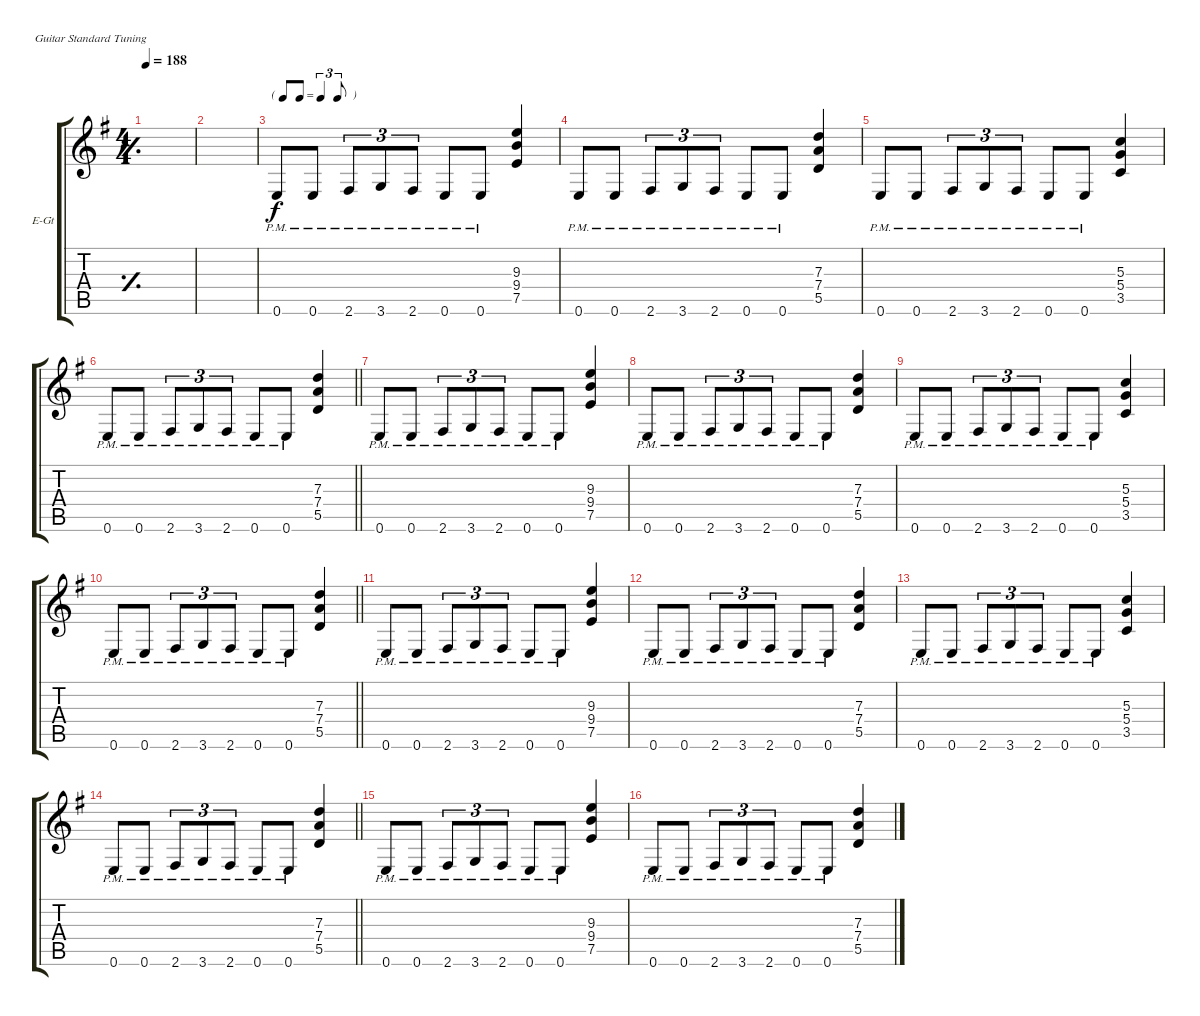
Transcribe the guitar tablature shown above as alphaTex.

\bracketExtendMode groupsimilarinstruments
\firstSystemTrackNameOrientation horizontal
\otherSystemsTrackNameOrientation horizontal
\track ("James Hetfield" "E-Gt") {instrument distortionguitar}
\staff {score tabs}
\tuning (E4 B3 G3 D3 A2 E2)
\ts (4 4)
\tempo 188
\clef g2
\simile simple
\ks g
|
|
\tf triplet8th
0.6{pm}.8 0.6{pm}.8 2.6{pm}.8{tu (3 2)} 3.6{pm}.8{tu (3 2)} 2.6{pm}.8{tu (3 2)} 0.6{pm}.8 0.6{pm}.8 (9.3 9.4 7.5).4 |
0.6{pm}.8 0.6{pm}.8 2.6{pm}.8{tu (3 2)} 3.6{pm}.8{tu (3 2)} 2.6{pm}.8{tu (3 2)} 0.6{pm}.8 0.6{pm}.8 (7.3 7.4 5.5).4 |
0.6{pm}.8 0.6{pm}.8 2.6{pm}.8{tu (3 2)} 3.6{pm}.8{tu (3 2)} 2.6{pm}.8{tu (3 2)} 0.6{pm}.8 0.6{pm}.8 (5.3 5.4 3.5).4 |
\barLineRight lightlight
0.6{pm}.8 0.6{pm}.8 2.6{pm}.8{tu (3 2)} 3.6{pm}.8{tu (3 2)} 2.6{pm}.8{tu (3 2)} 0.6{pm}.8 0.6{pm}.8 (7.3 7.4 5.5).4 |
0.6{pm}.8 0.6{pm}.8 2.6{pm}.8{tu (3 2)} 3.6{pm}.8{tu (3 2)} 2.6{pm}.8{tu (3 2)} 0.6{pm}.8 0.6{pm}.8 (9.3 9.4 7.5).4 |
0.6{pm}.8 0.6{pm}.8 2.6{pm}.8{tu (3 2)} 3.6{pm}.8{tu (3 2)} 2.6{pm}.8{tu (3 2)} 0.6{pm}.8 0.6{pm}.8 (7.3 7.4 5.5).4 |
0.6{pm}.8 0.6{pm}.8 2.6{pm}.8{tu (3 2)} 3.6{pm}.8{tu (3 2)} 2.6{pm}.8{tu (3 2)} 0.6{pm}.8 0.6{pm}.8 (5.3 5.4 3.5).4 |
\barLineRight lightlight
0.6{pm}.8 0.6{pm}.8 2.6{pm}.8{tu (3 2)} 3.6{pm}.8{tu (3 2)} 2.6{pm}.8{tu (3 2)} 0.6{pm}.8 0.6{pm}.8 (7.3 7.4 5.5).4 |
0.6{pm}.8 0.6{pm}.8 2.6{pm}.8{tu (3 2)} 3.6{pm}.8{tu (3 2)} 2.6{pm}.8{tu (3 2)} 0.6{pm}.8 0.6{pm}.8 (9.3 9.4 7.5).4 |
0.6{pm}.8 0.6{pm}.8 2.6{pm}.8{tu (3 2)} 3.6{pm}.8{tu (3 2)} 2.6{pm}.8{tu (3 2)} 0.6{pm}.8 0.6{pm}.8 (7.3 7.4 5.5).4 |
0.6{pm}.8 0.6{pm}.8 2.6{pm}.8{tu (3 2)} 3.6{pm}.8{tu (3 2)} 2.6{pm}.8{tu (3 2)} 0.6{pm}.8 0.6{pm}.8 (5.3 5.4 3.5).4 |
\barLineRight lightlight
0.6{pm}.8 0.6{pm}.8 2.6{pm}.8{tu (3 2)} 3.6{pm}.8{tu (3 2)} 2.6{pm}.8{tu (3 2)} 0.6{pm}.8 0.6{pm}.8 (7.3 7.4 5.5).4 |
0.6{pm}.8 0.6{pm}.8 2.6{pm}.8{tu (3 2)} 3.6{pm}.8{tu (3 2)} 2.6{pm}.8{tu (3 2)} 0.6{pm}.8 0.6{pm}.8 (9.3 9.4 7.5).4 |
0.6{pm}.8 0.6{pm}.8 2.6{pm}.8{tu (3 2)} 3.6{pm}.8{tu (3 2)} 2.6{pm}.8{tu (3 2)} 0.6{pm}.8 0.6{pm}.8 (7.3 7.4 5.5).4
